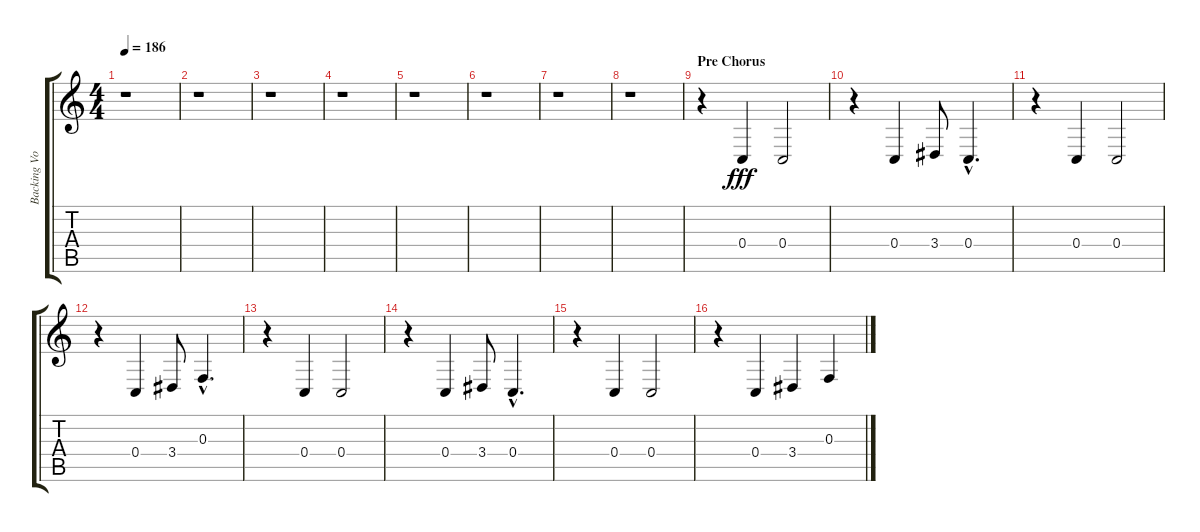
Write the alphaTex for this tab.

\track ("Backing Vocals" "Backing Vo") {instrument synthbrass1}
\staff {score tabs}
\tuning (D4 A3 F3 C3 G2 D2) {hide}
\ts (4 4)
\tempo 186
\clef g2
\ks c
r.1{dy fff} |
r.1 |
r.1 |
r.1 |
r.1 |
r.1 |
r.1 |
r.1 |
\section ("" "Pre Chorus")
r.4 0.4.4 0.4.2 |
r.4 0.4.4 3.4.8 0.4{hac}.4{d} |
r.4 0.4.4 0.4.2 |
r.4 0.4.4 3.4.8 0.3{hac}.4{d} |
r.4 0.4.4 0.4.2 |
r.4 0.4.4 3.4.8 0.4{hac}.4{d} |
r.4 0.4.4 0.4.2 |
r.4 0.4.4 3.4.4 0.3.4
